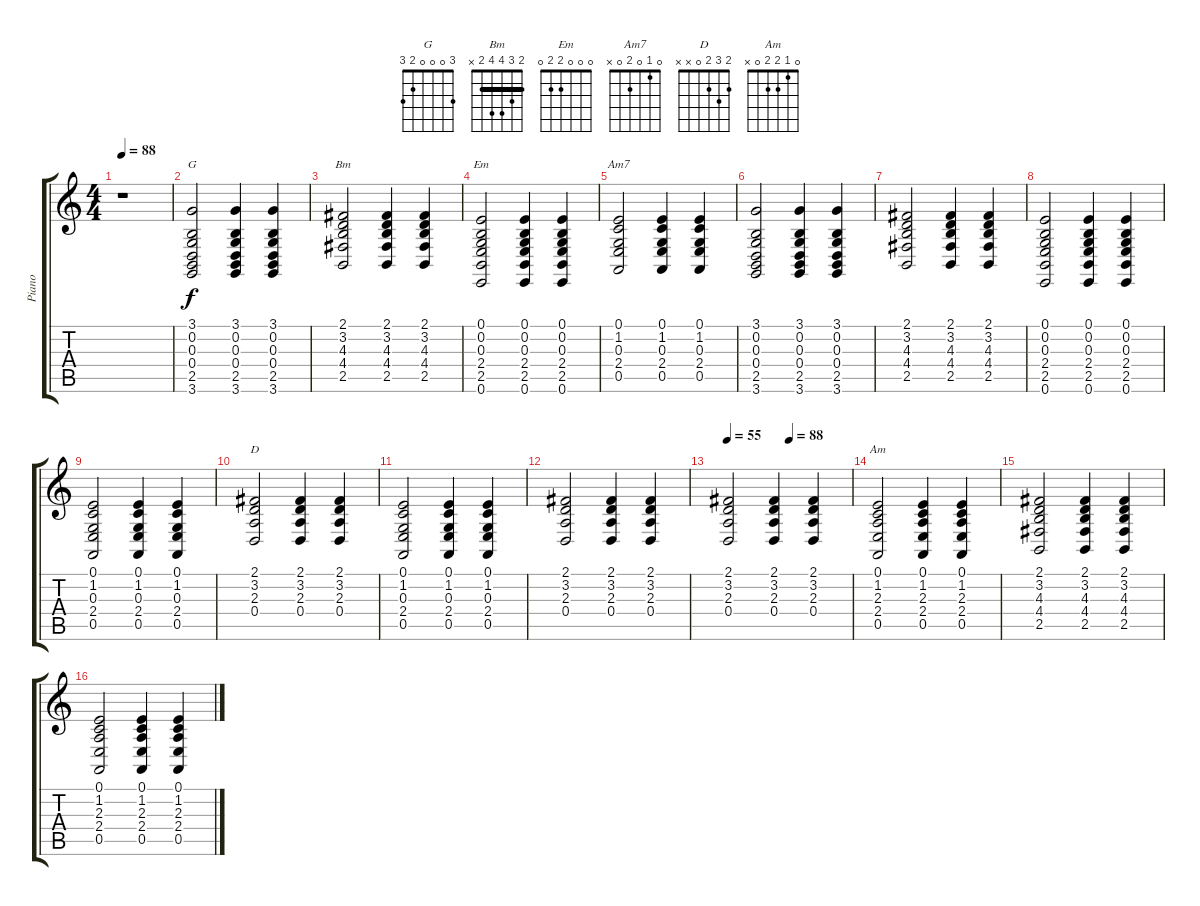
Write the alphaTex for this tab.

\track ("Piano" "Piano") {instrument electricpiano1}
\staff {score tabs}
\tuning (E4 B3 G3 D3 A2 E2) {hide}
\chord ("G" 3 0 0 0 2 3)
\chord ("Bm" 2 3 4 4 2 x) {barre 2}
\chord ("Em" 0 0 0 2 2 0)
\chord ("Am7" 0 1 0 2 0 x)
\chord ("D" 2 3 2 0 x x)
\chord ("Am" 0 1 2 2 0 x)
\ts (4 4)
\tempo 88
\clef g2
\ks c
r.1{dy f instrument electricpiano1} |
(3.1 0.2 0.3 0.4 2.5 3.6).2{ch "G"} (3.1 0.2 0.3 0.4 2.5 3.6).4 (3.1 0.2 0.3 0.4 2.5 3.6).4 |
(2.1 3.2 4.3 4.4 2.5).2{ch "Bm"} (2.1 3.2 4.3 4.4 2.5).4 (2.1 3.2 4.3 4.4 2.5).4 |
(0.1 0.2 0.3 2.4 2.5 0.6).2{ch "Em"} (0.1 0.2 0.3 2.4 2.5 0.6).4 (0.1 0.2 0.3 2.4 2.5 0.6).4 |
(0.1 1.2 0.3 2.4 0.5).2{ch "Am7"} (0.1 1.2 0.3 2.4 0.5).4 (0.1 1.2 0.3 2.4 0.5).4 |
(3.1 0.2 0.3 0.4 2.5 3.6).2 (3.1 0.2 0.3 0.4 2.5 3.6).4 (3.1 0.2 0.3 0.4 2.5 3.6).4 |
(2.1 3.2 4.3 4.4 2.5).2 (2.1 3.2 4.3 4.4 2.5).4 (2.1 3.2 4.3 4.4 2.5).4 |
(0.1 0.2 0.3 2.4 2.5 0.6).2 (0.1 0.2 0.3 2.4 2.5 0.6).4 (0.1 0.2 0.3 2.4 2.5 0.6).4 |
(0.1 1.2 0.3 2.4 0.5).2 (0.1 1.2 0.3 2.4 0.5).4 (0.1 1.2 0.3 2.4 0.5).4 |
(2.1 3.2 2.3 0.4).2{ch "D"} (2.1 3.2 2.3 0.4).4 (2.1 3.2 2.3 0.4).4 |
(0.1 1.2 0.3 2.4 0.5).2 (0.1 1.2 0.3 2.4 0.5).4 (0.1 1.2 0.3 2.4 0.5).4 |
(2.1 3.2 2.3 0.4).2 (2.1 3.2 2.3 0.4).4 (2.1 3.2 2.3 0.4).4 |
\tempo 55
\tempo (88 0.5)
(2.1 3.2 2.3 0.4).2 (2.1 3.2 2.3 0.4).4 (2.1 3.2 2.3 0.4).4 |
(0.1 1.2 2.3 2.4 0.5).2{ch "Am"} (0.1 1.2 2.3 2.4 0.5).4 (0.1 1.2 2.3 2.4 0.5).4 |
(2.1 3.2 4.3 4.4 2.5).2 (2.1 3.2 4.3 4.4 2.5).4 (2.1 3.2 4.3 4.4 2.5).4 |
(0.1 1.2 2.3 2.4 0.5).2 (0.1 1.2 2.3 2.4 0.5).4 (0.1 1.2 2.3 2.4 0.5).4
